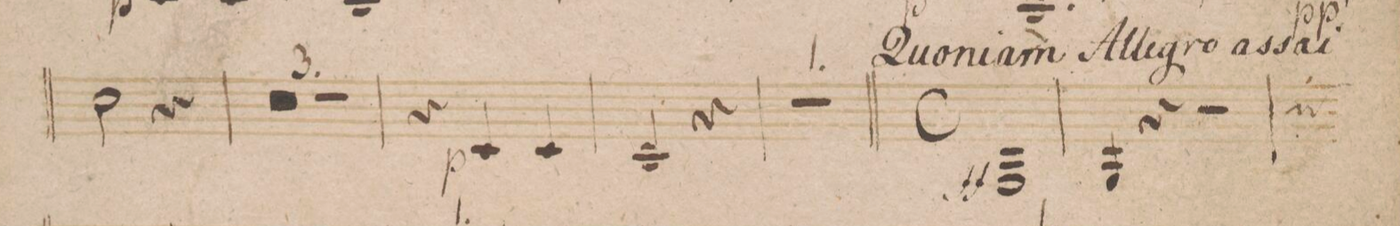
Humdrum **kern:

**kern	**dynam
*I"Clarino 2do in B.	*
*clefG2	*
*k[b-e-]	*
*met(c)	*
*M3/4	*
2b-\	.
4r	.
=123	=123
1.r	.
=124	=124
=125	=125
2.r	.
=126	=126
4r	.
4B-/	p
4B-/	.
=127	=127
2B-/	.
4r	.
=128	=128
2.r	.
=129||	=129||
*k[b-]	*
*M4/4	*
*met(c)	*
*mmet(c)	*
1F	ff
=130	=130
4F/	.
4r	.
2r	.
*custos:b	*
=131	=131
*-	*-
